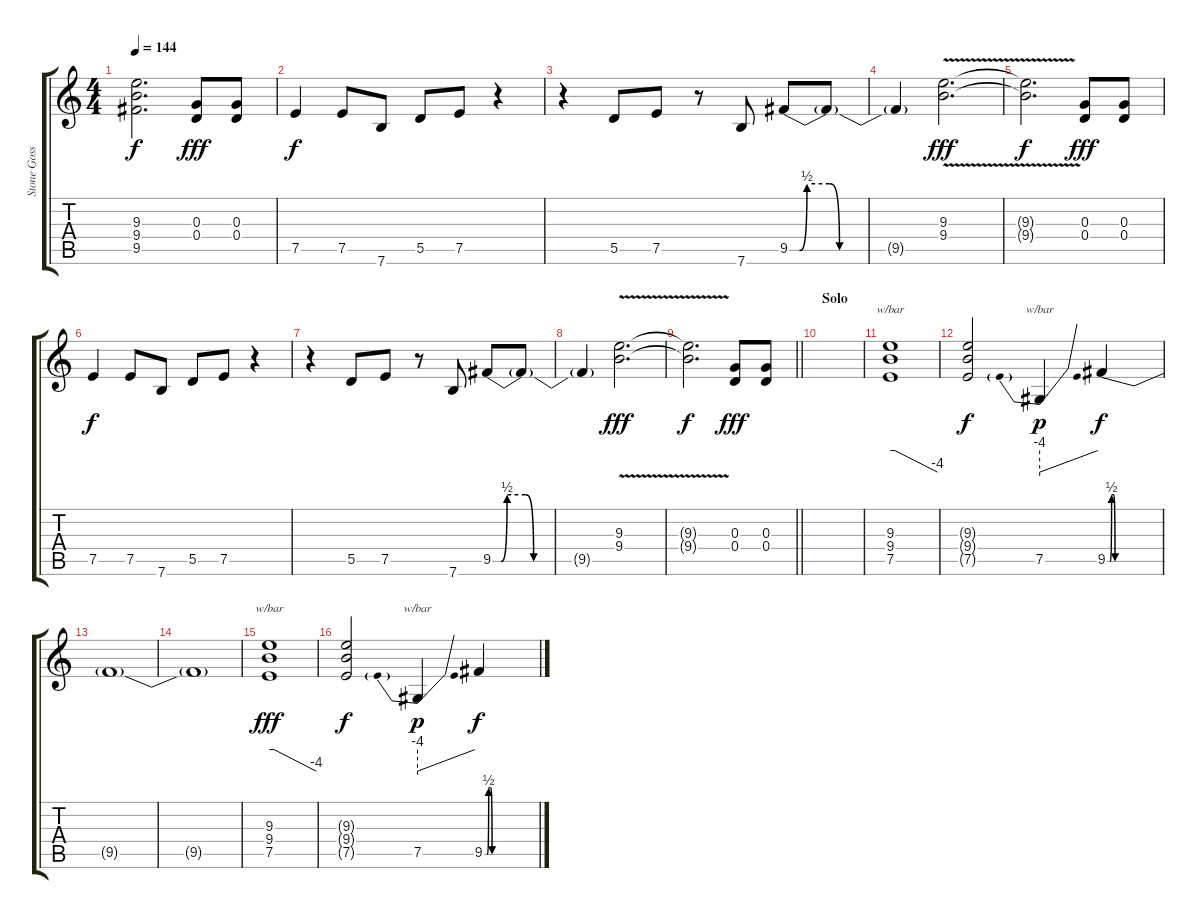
\track ("Stone Gossard" "Stone Goss") {instrument overdrivenguitar}
\staff {score tabs}
\tuning (E4 B3 G3 D3 A2 E2) {hide}
\ts (4 4)
\tempo 144
\clef g2
\ks c
(9.3{t} 9.4{t} 9.5{t}).2{d dy f} (0.3 0.4).8{dy fff} (0.3 0.4).8 |
7.5.4{dy f} 7.5.8 7.6.8 5.5.8 7.5.8 r.4 |
r.4 5.5.8 7.5.8 r.8 7.6.8 9.5{be (custom 0 0 4 0 7 2 16 2 20 0 60 0)}.8 9.5{t}.8 |
9.5{t}.4 (9.3{v} 9.4{v}).2{d dy fff} |
(9.3{t} 9.4{t}).2{d dy f} (0.3 0.4).8{dy fff} (0.3 0.4).8 |
7.5.4{dy f} 7.5.8 7.6.8 5.5.8 7.5.8 r.4 |
r.4 5.5.8 7.5.8 r.8 7.6.8 9.5{be (custom 0 0 4 0 7 2 16 2 20 0 60 0)}.8 9.5{t}.8 |
9.5{t}.4 (9.3{v} 9.4{v}).2{d dy fff} |
\barLineRight lightlight
(9.3{t} 9.4{t}).2{d dy f} (0.3 0.4).8{dy fff} (0.3 0.4).8 |
\section ("" "Solo")
|
(9.3 9.4 7.5).1{tbe (custom default 0 0 6 0 60 -16)} |
(9.3{t} 9.4{t} 7.5{t}).2{dy f} 7.5.4{tbe (predivedive default 0 -16 60 0) dy p} 9.5{be (custom 0 0 3 0 5 2 7 2 9 0 60 0)}.4{dy f} |
9.5{t}.1 |
9.5{t}.1 |
(9.3 9.4 7.5).1{tbe (custom default 0 0 6 0 60 -16) dy fff} |
(9.3{t} 9.4{t} 7.5{t}).2{dy f} 7.5.4{tbe (predivedive default 0 -16 60 0) dy p} 9.5{be (custom 0 0 3 0 5 2 7 2 9 0 60 0)}.4{dy f}
